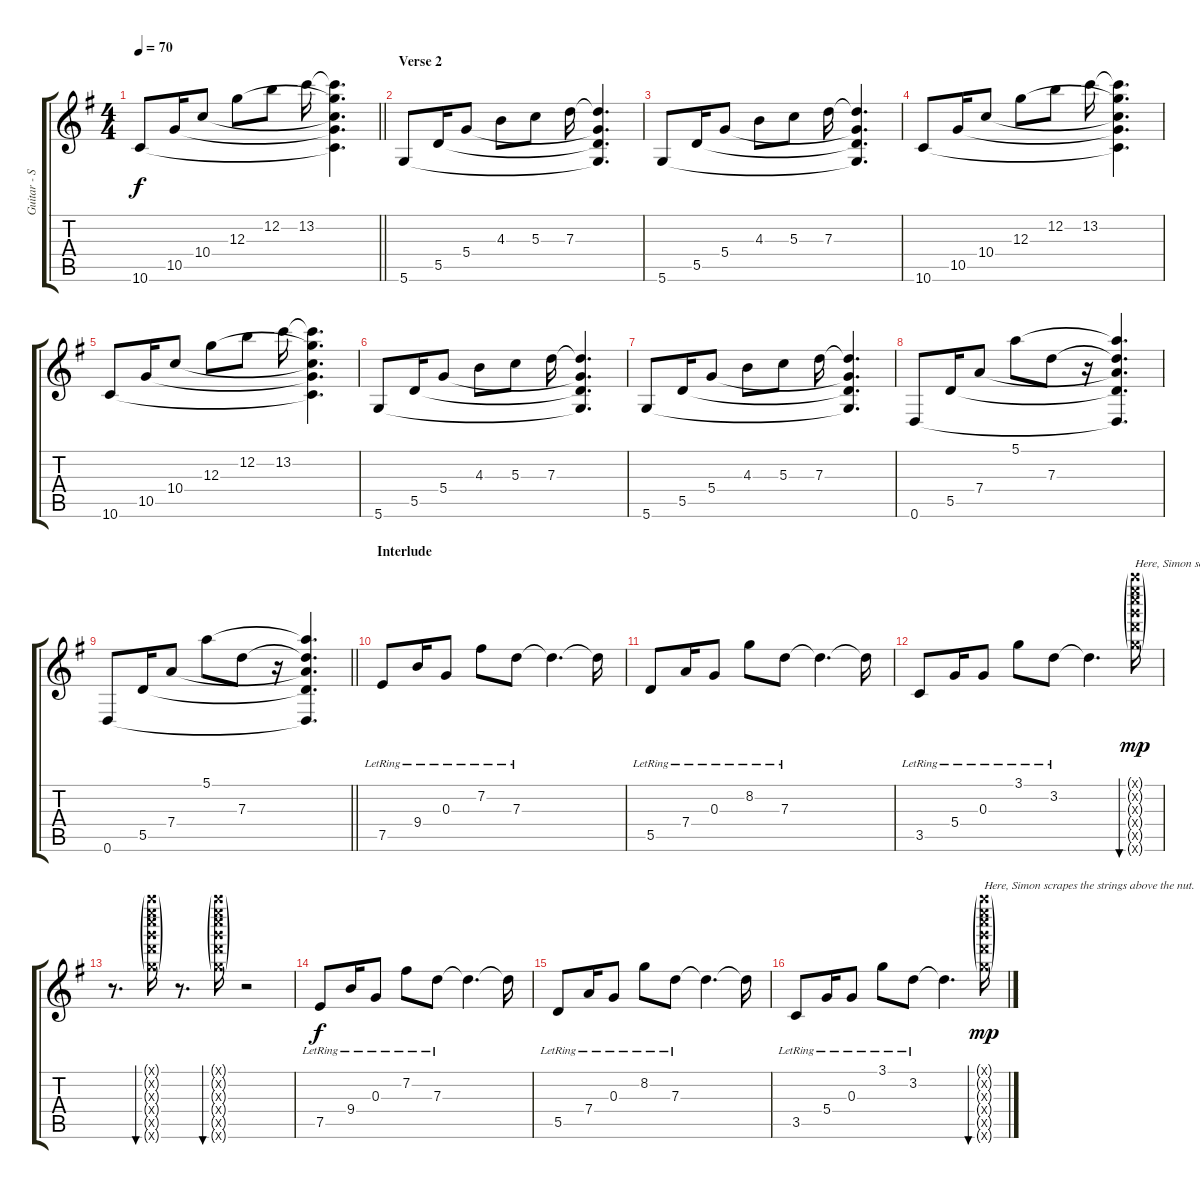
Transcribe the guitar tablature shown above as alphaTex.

\track ("Guitar - Simon Neil" "Guitar - S") {instrument electricguitarclean}
\staff {score tabs}
\tuning (E4 B3 G3 D3 A2 D2) {hide}
\ts (4 4)
\tempo 70
\clef g2
\barLineRight lightlight
\ks g
10.6.8{dy f} 10.5.16 10.4.8 12.3.8 12.2.8 13.2.16 (13.2{t} 12.3{t} 10.4{t} 10.5{t} 10.6{t}).4{d} |
\section ("" "Verse 2")
5.6.8 5.5.16 5.4.8 4.3.8 5.3.8 7.3.16 (7.3{t} 5.4{t} 5.5{t} 5.6{t}).4{d} |
5.6.8 5.5.16 5.4.8 4.3.8 5.3.8 7.3.16 (7.3{t} 5.4{t} 5.5{t} 5.6{t}).4{d} |
10.6.8 10.5.16 10.4.8 12.3.8 12.2.8 13.2.16 (13.2{t} 12.3{t} 10.4{t} 10.5{t} 10.6{t}).4{d} |
10.6.8 10.5.16 10.4.8 12.3.8 12.2.8 13.2.16 (13.2{t} 12.3{t} 10.4{t} 10.5{t} 10.6{t}).4{d} |
5.6.8 5.5.16 5.4.8 4.3.8 5.3.8 7.3.16 (7.3{t} 5.4{t} 5.5{t} 5.6{t}).4{d} |
5.6.8 5.5.16 5.4.8 4.3.8 5.3.8 7.3.16 (7.3{t} 5.4{t} 5.5{t} 5.6{t}).4{d} |
0.6.8 5.5.16 7.4.8 5.1.8 7.3.8 r.16 (5.1{t} 7.3{t} 7.4{t} 5.5{t} 0.6{t}).4{d} |
\barLineRight lightlight
0.6.8 5.5.16 7.4.8 5.1.8 7.3.8 r.16 (5.1{t} 7.3{t} 7.4{t} 5.5{t} 0.6{t}).4{d} |
\section ("" "Interlude")
7.5{lr}.8 9.4{lr}.16 0.3{lr}.8 7.2{lr}.8 7.3{lr}.8 7.3{t}.4{d} 7.3{t}.16 |
5.5{lr}.8 7.4{lr}.16 0.3{lr}.8 8.2{lr}.8 7.3{lr}.8 7.3{t}.4{d} 7.3{t}.16 |
3.5{lr}.8 5.4{lr}.16 0.3{lr}.8 3.1{lr}.8 3.2{lr}.8 3.2{t}.4{d} (29.1{g x} 29.2{g x} 29.3{g x} 29.4{g x} 29.5{g x} 29.6{g x}).16{bu 120 txt "Here, Simon scrapes the strings above the nut." dy mp} |
r.8{d} (29.1{g x} 29.2{g x} 29.3{g x} 29.4{g x} 29.5{g x} 29.6{g x}).16{bu 120} r.8{d} (29.1{g x} 29.2{g x} 29.3{g x} 29.4{g x} 29.5{g x} 29.6{g x}).16{bu 120} r.2 |
7.5{lr}.8{dy f} 9.4{lr}.16 0.3{lr}.8 7.2{lr}.8 7.3{lr}.8 7.3{t}.4{d} 7.3{t}.16 |
5.5{lr}.8 7.4{lr}.16 0.3{lr}.8 8.2{lr}.8 7.3{lr}.8 7.3{t}.4{d} 7.3{t}.16 |
3.5{lr}.8 5.4{lr}.16 0.3{lr}.8 3.1{lr}.8 3.2{lr}.8 3.2{t}.4{d} (29.1{g x} 29.2{g x} 29.3{g x} 29.4{g x} 29.5{g x} 29.6{g x}).16{bu 120 txt "Here, Simon scrapes the strings above the nut." dy mp}
